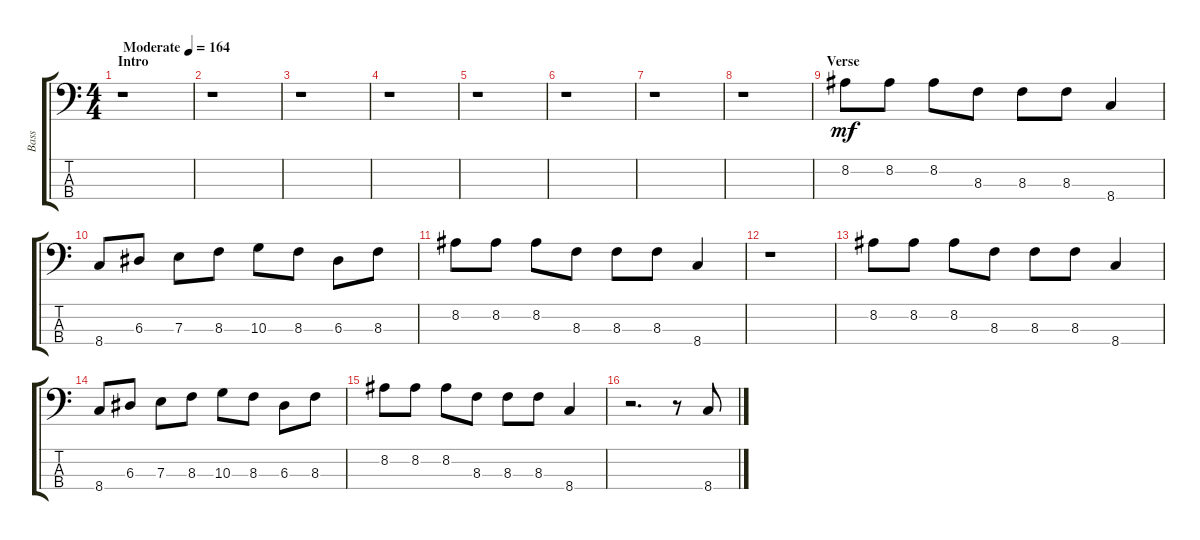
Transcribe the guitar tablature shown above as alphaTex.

\track ("Bass" "Bass") {instrument electricbassfinger}
\staff {score tabs}
\tuning (G2 D2 A1 E1) {hide}
\ts (4 4)
\section ("" "Intro")
\tempo (164 "Moderate")
\clef f4
\ks c
r.1{dy mf instrument electricbassfinger} |
r.1 |
r.1 |
r.1 |
r.1 |
r.1 |
r.1 |
r.1 |
\section ("" "Verse")
8.2.8 8.2.8 8.2.8 8.3.8 8.3.8 8.3.8 8.4.4 |
8.4.8 6.3.8 7.3.8 8.3.8 10.3.8 8.3.8 6.3.8 8.3.8 |
8.2.8 8.2.8 8.2.8 8.3.8 8.3.8 8.3.8 8.4.4 |
r.1 |
8.2.8 8.2.8 8.2.8 8.3.8 8.3.8 8.3.8 8.4.4 |
8.4.8 6.3.8 7.3.8 8.3.8 10.3.8 8.3.8 6.3.8 8.3.8 |
8.2.8 8.2.8 8.2.8 8.3.8 8.3.8 8.3.8 8.4.4 |
r.2{d} r.8 8.4.8
